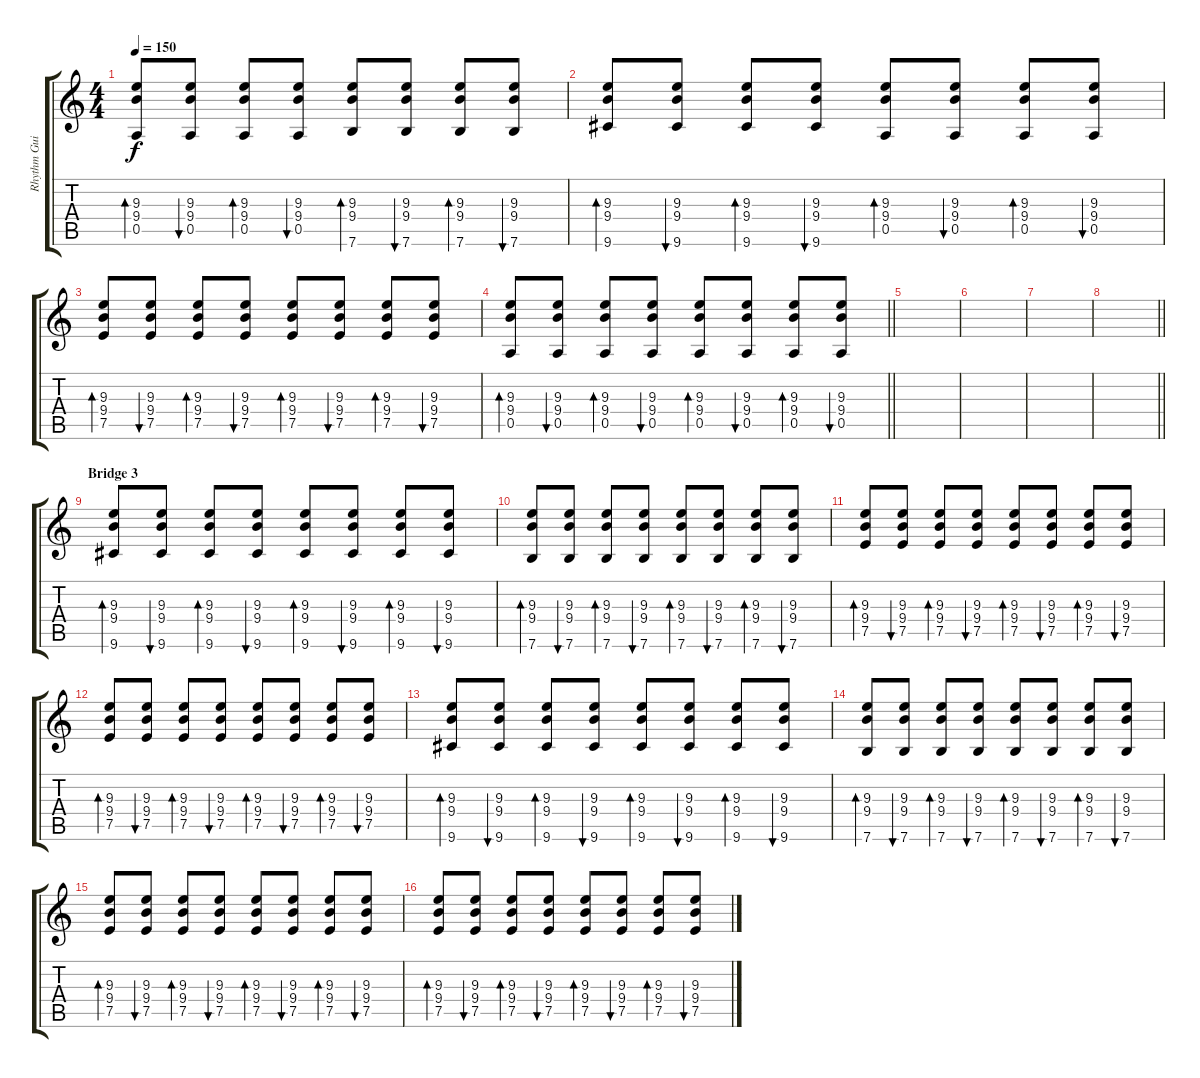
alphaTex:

\track ("Rhythm Guitar" "Rhythm Gui") {instrument acousticguitarsteel}
\staff {score tabs}
\tuning (E4 B3 G3 D3 A2 E2) {hide}
\ts (4 4)
\tempo 150
\clef g2
\ks c
(9.3 9.4 0.5).8{bd 120 dy f} (9.3 9.4 0.5).8{bu 120} (9.3 9.4 0.5).8{bd 120} (9.3 9.4 0.5).8{bu 120} (9.3 9.4 7.6).8{bd 120} (9.3 9.4 7.6).8{bu 120} (9.3 9.4 7.6).8{bd 120} (9.3 9.4 7.6).8{bu 120} |
(9.3 9.4 9.6).8{bd 120} (9.3 9.4 9.6).8{bu 120} (9.3 9.4 9.6).8{bd 120} (9.3 9.4 9.6).8{bu 120} (9.3 9.4 0.5).8{bd 120} (9.3 9.4 0.5).8{bu 120} (9.3 9.4 0.5).8{bd 120} (9.3 9.4 0.5).8{bu 120} |
(9.3 9.4 7.5).8{bd 120} (9.3 9.4 7.5).8{bu 120} (9.3 9.4 7.5).8{bd 120} (9.3 9.4 7.5).8{bu 120} (9.3 9.4 7.5).8{bd 120} (9.3 9.4 7.5).8{bu 120} (9.3 9.4 7.5).8{bd 120} (9.3 9.4 7.5).8{bu 120} |
\barLineRight lightlight
(9.3 9.4 0.5).8{bd 120} (9.3 9.4 0.5).8{bu 120} (9.3 9.4 0.5).8{bd 120} (9.3 9.4 0.5).8{bu 120} (9.3 9.4 0.5).8{bd 120} (9.3 9.4 0.5).8{bu 120} (9.3 9.4 0.5).8{bd 120} (9.3 9.4 0.5).8{bu 120} |
|
|
|
\barLineRight lightlight
|
\section ("" "Bridge 3")
(9.3 9.4 9.6).8{bd 120} (9.3 9.4 9.6).8{bu 120} (9.3 9.4 9.6).8{bd 120} (9.3 9.4 9.6).8{bu 120} (9.3 9.4 9.6).8{bd 120} (9.3 9.4 9.6).8{bu 120} (9.3 9.4 9.6).8{bd 120} (9.3 9.4 9.6).8{bu 120} |
(9.3 9.4 7.6).8{bd 120} (9.3 9.4 7.6).8{bu 120} (9.3 9.4 7.6).8{bd 120} (9.3 9.4 7.6).8{bu 120} (9.3 9.4 7.6).8{bd 120} (9.3 9.4 7.6).8{bu 120} (9.3 9.4 7.6).8{bd 120} (9.3 9.4 7.6).8{bu 120} |
(9.3 9.4 7.5).8{bd 120} (9.3 9.4 7.5).8{bu 120} (9.3 9.4 7.5).8{bd 120} (9.3 9.4 7.5).8{bu 120} (9.3 9.4 7.5).8{bd 120} (9.3 9.4 7.5).8{bu 120} (9.3 9.4 7.5).8{bd 120} (9.3 9.4 7.5).8{bu 120} |
(9.3 9.4 7.5).8{bd 120} (9.3 9.4 7.5).8{bu 120} (9.3 9.4 7.5).8{bd 120} (9.3 9.4 7.5).8{bu 120} (9.3 9.4 7.5).8{bd 120} (9.3 9.4 7.5).8{bu 120} (9.3 9.4 7.5).8{bd 120} (9.3 9.4 7.5).8{bu 120} |
(9.3 9.4 9.6).8{bd 120} (9.3 9.4 9.6).8{bu 120} (9.3 9.4 9.6).8{bd 120} (9.3 9.4 9.6).8{bu 120} (9.3 9.4 9.6).8{bd 120} (9.3 9.4 9.6).8{bu 120} (9.3 9.4 9.6).8{bd 120} (9.3 9.4 9.6).8{bu 120} |
(9.3 9.4 7.6).8{bd 120} (9.3 9.4 7.6).8{bu 120} (9.3 9.4 7.6).8{bd 120} (9.3 9.4 7.6).8{bu 120} (9.3 9.4 7.6).8{bd 120} (9.3 9.4 7.6).8{bu 120} (9.3 9.4 7.6).8{bd 120} (9.3 9.4 7.6).8{bu 120} |
(9.3 9.4 7.5).8{bd 120} (9.3 9.4 7.5).8{bu 120} (9.3 9.4 7.5).8{bd 120} (9.3 9.4 7.5).8{bu 120} (9.3 9.4 7.5).8{bd 120} (9.3 9.4 7.5).8{bu 120} (9.3 9.4 7.5).8{bd 120} (9.3 9.4 7.5).8{bu 120} |
(9.3 9.4 7.5).8{bd 120} (9.3 9.4 7.5).8{bu 120} (9.3 9.4 7.5).8{bd 120} (9.3 9.4 7.5).8{bu 120} (9.3 9.4 7.5).8{bd 120} (9.3 9.4 7.5).8{bu 120} (9.3 9.4 7.5).8{bd 120} (9.3 9.4 7.5).8{bu 120}
